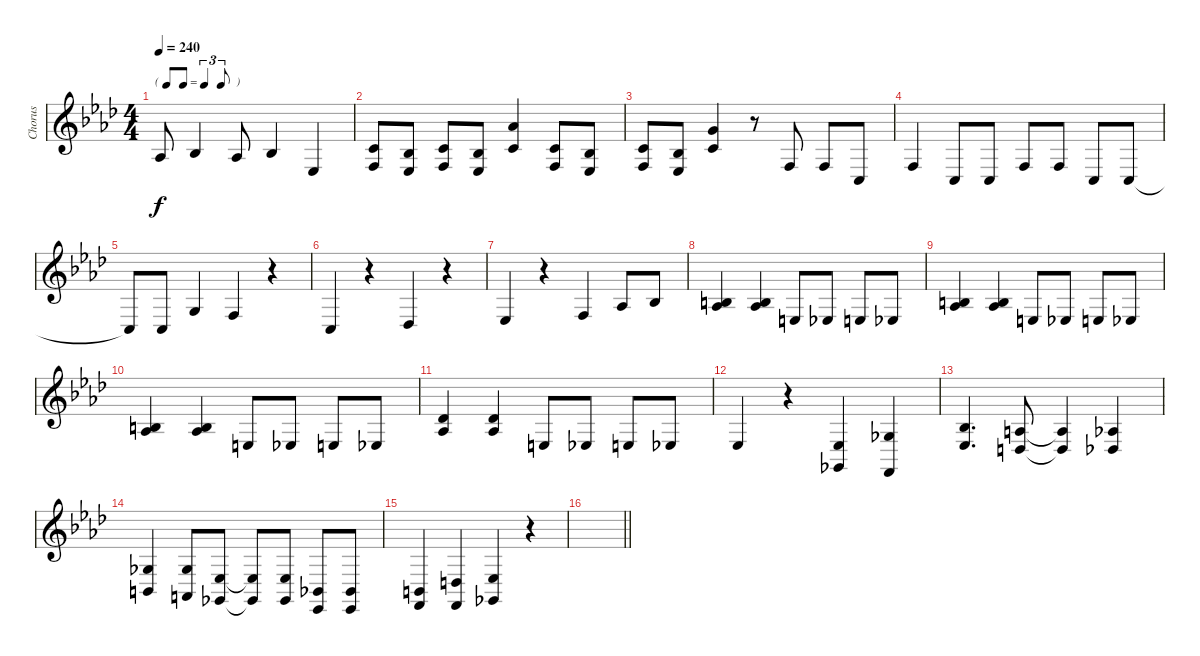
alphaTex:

\track ("Chorus" "Chorus") {mute instrument violin}
\staff {score}
\tuning (E4 B3 G3 D3 A2 D2) {hide}
\ts (4 4)
\tf triplet8th
\tempo 240
\clef g2
\ks ab
1.3.8{dy f} 3.3.4 1.3.8 3.3.4 1.4.4 |
(1.2 3.4).8 (3.3 1.4).8 (1.2 3.4).8 (3.3 1.4).8 (4.1 1.2).4 (1.2 3.4).8 (3.3 1.4).8 |
(1.2 3.4).8 (3.3 1.4).8 (3.1 1.2).4 r.8 3.4.8 3.4.8 3.5.8 |
3.4.4 3.5.8 3.5.8 3.4.8 3.4.8 3.5.8 3.5.8 |
3.5{t}.8 3.5.8 0.3.4 3.4.4 r.4 |
3.5.4 r.4 4.5.4 r.4 |
1.4.4 r.4 3.4.4 1.3.8 3.3.8 |
(0.2 1.3).4 (0.2 1.3).4 2.4.8 1.4.8 2.4.8 1.4.8 |
(0.2 1.3).4 (0.2 1.3).4 2.4.8 1.4.8 2.4.8 1.4.8 |
(0.2 1.3).4 (0.2 1.3).4 2.4.8 1.4.8 2.4.8 1.4.8 |
(2.2 1.3).4 (2.2 1.3).4 2.4.8 1.4.8 2.4.8 1.4.8 |
1.4.4 r.4 (1.4 4.6).4 (4.4 3.6).4 |
(3.3 1.4).4{d} (2.3 5.5).8 (2.3{t} 5.5{t}).4 (1.3 4.5).4 |
(4.4 2.5).4 (4.4 7.6).8 (1.4 4.6).8 (1.4{t} 4.6{t}).8 (1.4 4.6).8 (1.5 1.6).8 (1.5 1.6).8 |
(2.5 3.6).4 (5.5 3.6).4 (1.4 4.6).4 r.4 |
\barLineRight lightlight
